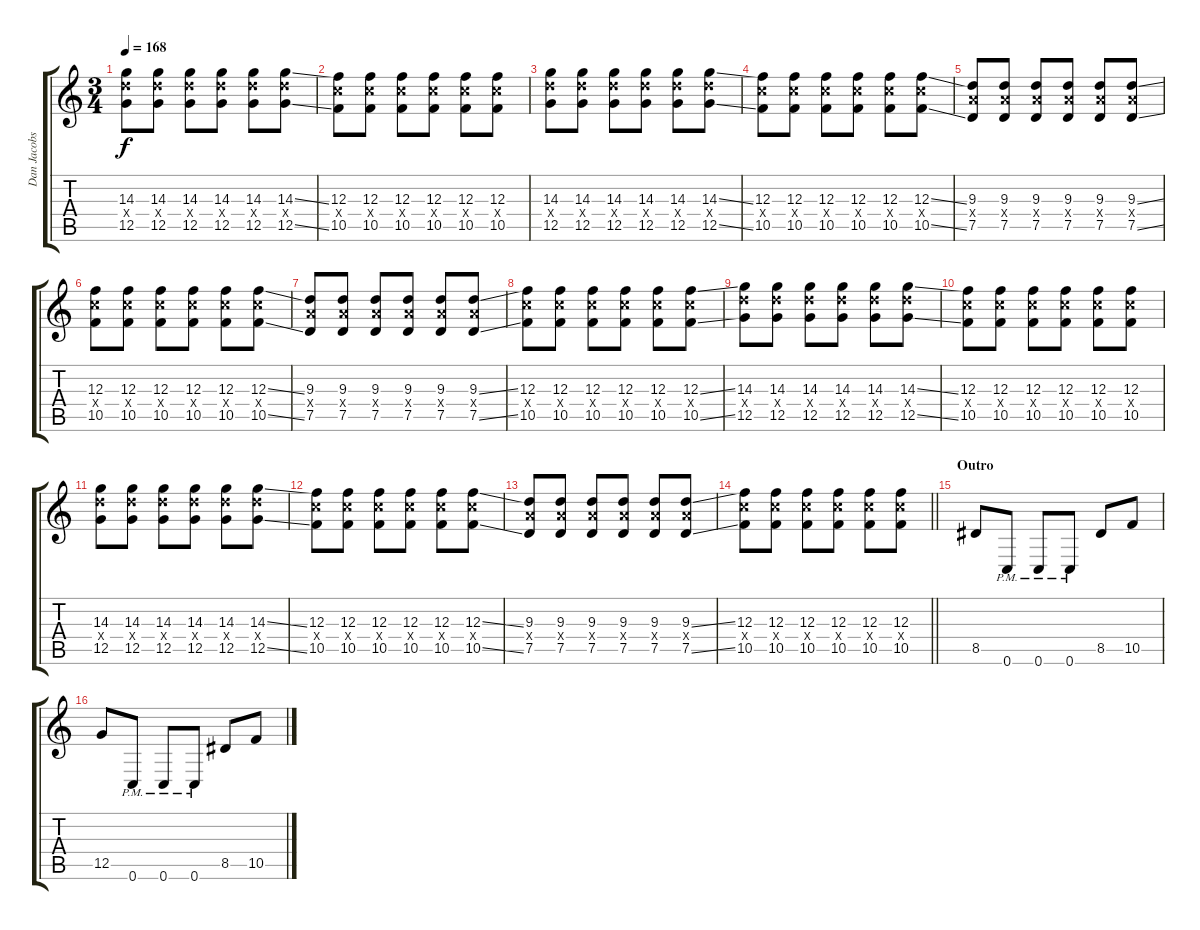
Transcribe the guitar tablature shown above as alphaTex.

\track ("Dan Jacobs" "Dan Jacobs") {instrument distortionguitar}
\staff {score tabs}
\tuning (D4 A3 F3 C3 G2 C2) {hide}
\ts (3 4)
\tempo 168
\clef g2
\ks c
(14.3 14.4{x} 12.5).8{dy f} (14.3 14.4{x} 12.5).8 (14.3 14.4{x} 12.5).8 (14.3 14.4{x} 12.5).8 (14.3 14.4{x} 12.5).8 (14.3{ss} 14.4{x} 12.5{ss}).8 |
(12.3 12.4{x} 10.5).8 (12.3 12.4{x} 10.5).8 (12.3 12.4{x} 10.5).8 (12.3 12.4{x} 10.5).8 (12.3 12.4{x} 10.5).8 (12.3 12.4{x} 10.5).8 |
(14.3 14.4{x} 12.5).8 (14.3 14.4{x} 12.5).8 (14.3 14.4{x} 12.5).8 (14.3 14.4{x} 12.5).8 (14.3 14.4{x} 12.5).8 (14.3{ss} 14.4{x} 12.5{ss}).8 |
(12.3 12.4{x} 10.5).8 (12.3 12.4{x} 10.5).8 (12.3 12.4{x} 10.5).8 (12.3 12.4{x} 10.5).8 (12.3 12.4{x} 10.5).8 (12.3{ss} 12.4{x} 10.5{ss}).8 |
(9.3 9.4{x} 7.5).8 (9.3 9.4{x} 7.5).8 (9.3 9.4{x} 7.5).8 (9.3 9.4{x} 7.5).8 (9.3 9.4{x} 7.5).8 (9.3{ss} 9.4{x} 7.5{ss}).8 |
(12.3 12.4{x} 10.5).8 (12.3 12.4{x} 10.5).8 (12.3 12.4{x} 10.5).8 (12.3 12.4{x} 10.5).8 (12.3 12.4{x} 10.5).8 (12.3{ss} 12.4{x} 10.5{ss}).8 |
(9.3 9.4{x} 7.5).8 (9.3 9.4{x} 7.5).8 (9.3 9.4{x} 7.5).8 (9.3 9.4{x} 7.5).8 (9.3 9.4{x} 7.5).8 (9.3{ss} 9.4{x} 7.5{ss}).8 |
(12.3 12.4{x} 10.5).8 (12.3 12.4{x} 10.5).8 (12.3 12.4{x} 10.5).8 (12.3 12.4{x} 10.5).8 (12.3 12.4{x} 10.5).8 (12.3{ss} 12.4{x} 10.5{ss}).8 |
(14.3 14.4{x} 12.5).8 (14.3 14.4{x} 12.5).8 (14.3 14.4{x} 12.5).8 (14.3 14.4{x} 12.5).8 (14.3 14.4{x} 12.5).8 (14.3{ss} 14.4{x} 12.5{ss}).8 |
(12.3 12.4{x} 10.5).8 (12.3 12.4{x} 10.5).8 (12.3 12.4{x} 10.5).8 (12.3 12.4{x} 10.5).8 (12.3 12.4{x} 10.5).8 (12.3 12.4{x} 10.5).8 |
(14.3 14.4{x} 12.5).8 (14.3 14.4{x} 12.5).8 (14.3 14.4{x} 12.5).8 (14.3 14.4{x} 12.5).8 (14.3 14.4{x} 12.5).8 (14.3{ss} 14.4{x} 12.5{ss}).8 |
(12.3 12.4{x} 10.5).8 (12.3 12.4{x} 10.5).8 (12.3 12.4{x} 10.5).8 (12.3 12.4{x} 10.5).8 (12.3 12.4{x} 10.5).8 (12.3{ss} 12.4{x} 10.5{ss}).8 |
(9.3 9.4{x} 7.5).8 (9.3 9.4{x} 7.5).8 (9.3 9.4{x} 7.5).8 (9.3 9.4{x} 7.5).8 (9.3 9.4{x} 7.5).8 (9.3{ss} 9.4{x} 7.5{ss}).8 |
\barLineRight lightlight
(12.3 12.4{x} 10.5).8 (12.3 12.4{x} 10.5).8 (12.3 12.4{x} 10.5).8 (12.3 12.4{x} 10.5).8 (12.3 12.4{x} 10.5).8 (12.3 12.4{x} 10.5).8 |
\section ("" "Outro")
8.5.8 0.6{pm}.8 0.6{pm}.8 0.6{pm}.8 8.5.8 10.5.8 |
12.5.8 0.6{pm}.8 0.6{pm}.8 0.6{pm}.8 8.5.8 10.5.8
